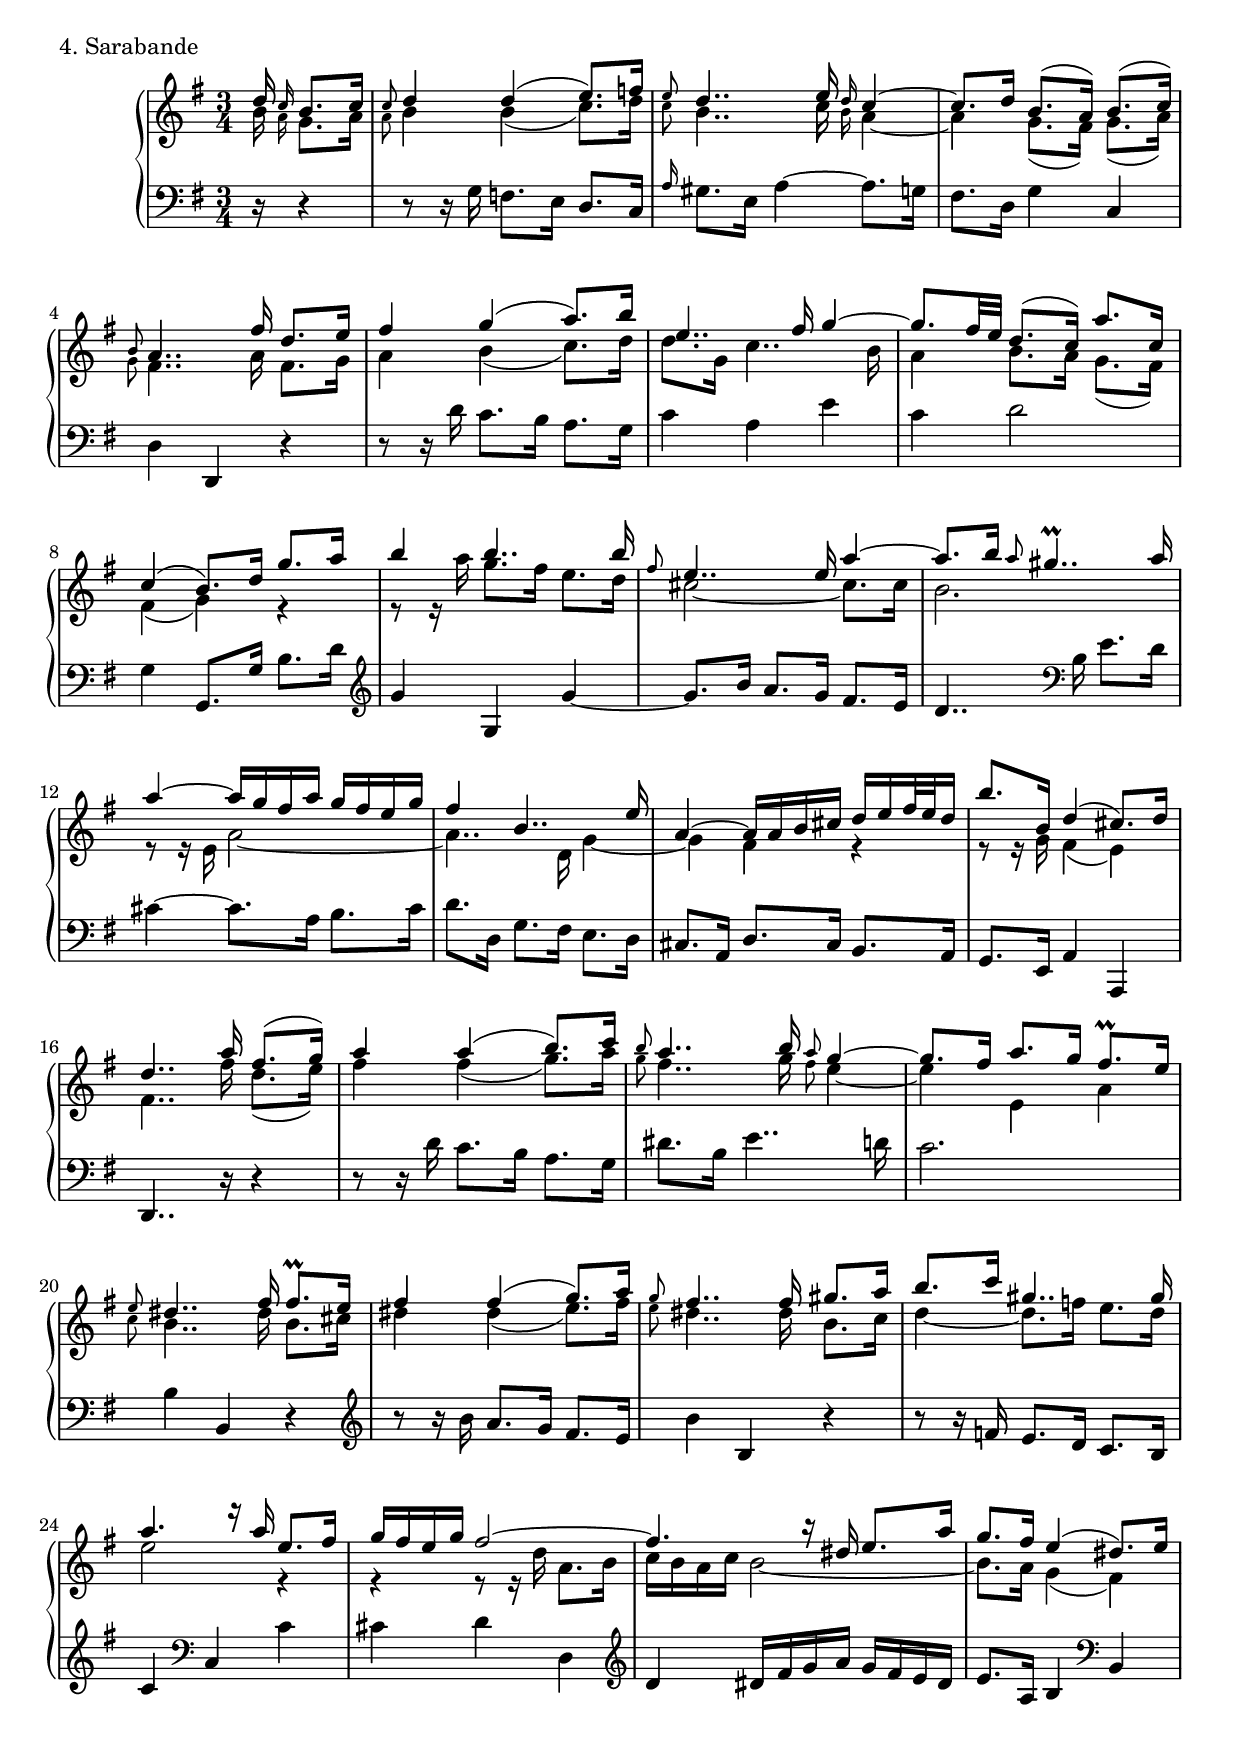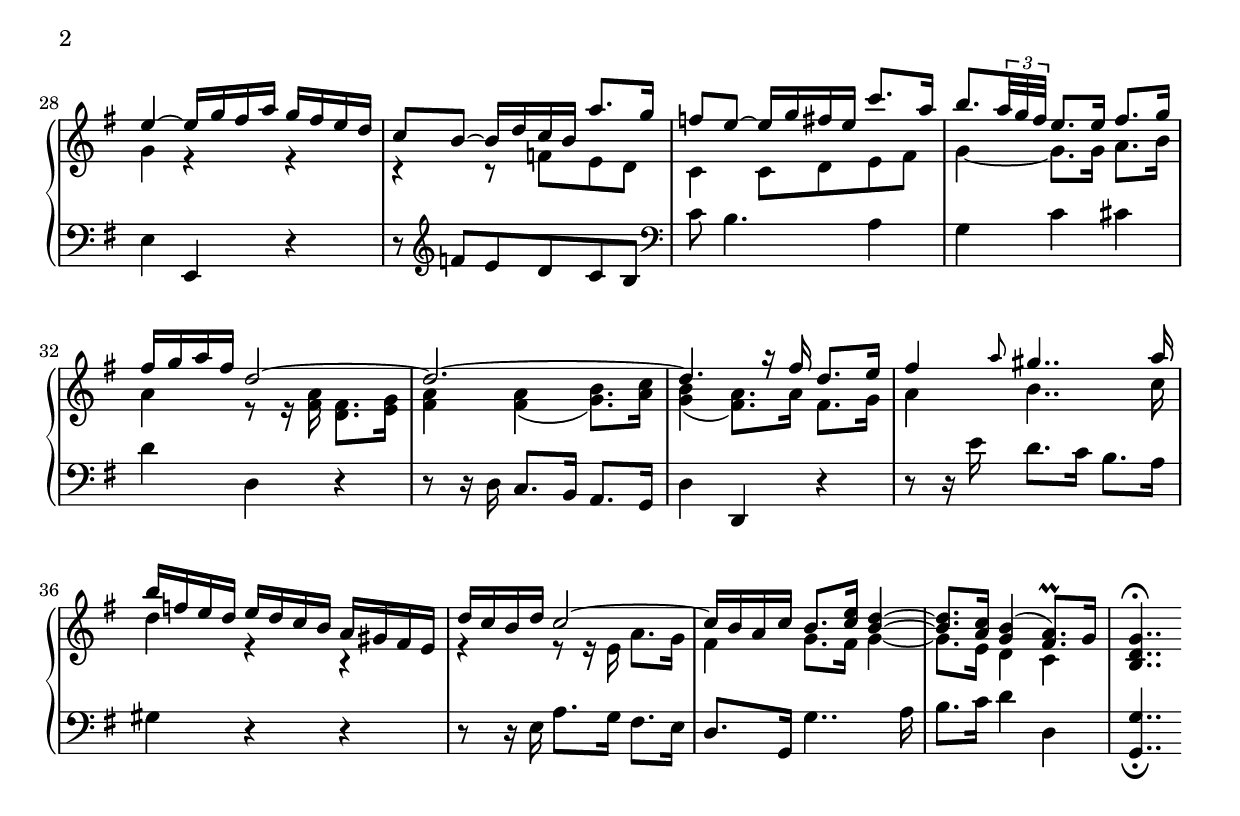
% Partita 5, 4th movement.

\version "2.7.40"

% The following file is so I can write things
% like fs for f# and bf for b-flat.
\include "english.ly"

%************************************************************************************
% Notes for the right hand, in two separate variables that I will put together later:

RHandTopNotes =  \relative d'' { \stemUp \partial 16*5 d16 \grace c b8. c16
% RHT meas 1:
\grace c8 d4 d( e8.) f16
\grace e8 d4.. e16 \grace d c4~
 c8. d16 b8.( a16) b8.( c16)
\grace b8 a4.. fs'16 d8. e16
% RHT meas 5:
 fs4 g( a8.) b16
 e,4.. fs16 g4~
 g8. fs32 e d8.( c16) a'8. c,16
 c4( b8.) d16 g8. a16
 b4 b4.. b16
% RHT meas 10:
\grace fs8 e4.. e16 a4~
 a8. b16 \grace a8 gs4.. \prall a16
 a4~ a16 g fs a g fs e g
 fs4 b,4.. e16
 a,4~ a16 a b cs d e fs32 e d16
% RHT meas 15:
 b'8. b,16 d4( cs8.) d16
 d4.. \bar ":|:" a'16 fs8.( g16) | a4 a( b8.) c16 | \grace b8 a4.. b16 \grace a8 g4~ | g8. fs16 a8. g16 fs8. \prall e16 |
% RHT meas 20:
 \grace e8 ds4.. fs16 fs8. \prall e16 | fs4 fs( g8.) a16 | \grace g8 fs4.. fs16 gs8. a16 | b8. c16 gs4.. gs16 |
% RHT meas 24:
 a4. r16 a e8. fs16 | g fs e g fs2~ | fs4. r16 ds e8. a16 | g8. fs16 e4( ds8.) e16 | e4~ e16 g fs a g fs e d |
% RHT meas 29:
 c8 b~ b16 d c b a'8. g16 | f8 e~ e16 g fs e c'8. a16 | b8. \times 2/3 { a32 g fs } e8.[ e16] fs8.[ g16] |
% RHT meas 32:
 fs g a fs d2~ | d2.~ | d4. r16 fs d8. e16 | fs4 \grace a8 gs4.. a16 | b f e d e d c b a gs fs e |
% RHT meas 37:
 d' c b d c2~ | c16 b a c b8. <e c>16 <d b>4~ | <d b>8. <a c>16 <g b>4( <fs a>8.) \prall g16 | <g d b>4.. \fermata
}


%*************************************************************************************

% Lower notes for the right hand:

RHandBottomNotes =  \relative d'' { \stemDown \partial 16*5 b16 \grace { \stemDown a } \stemDown g8. a16
% RHB meas 1:
\grace { \stemDown a8 } \stemDown b4 b( c8.) d16
\grace { \stemDown c8 } \stemDown b4.. c16 \grace { \stemDown b } \stemDown a4~
 a g8.( fs16) g8.( a16)
\grace { \stemDown g8 } \stemDown fs4.. a16 fs8. g16
% RHB meas 5:
 a4 b( c8.) d16
 d8. g,16 c4.. b16
 a4 b8. a16 g8.( fs16)
 fs4( g) r
 r8 r16 a'16 g8. fs16 e8. d16
% RHB meas 10:
 cs2~ cs8. cs16
 b2.
 r8 r16 e, a2~
 a4.. d,16 g4~
 g fs r
% RHB meas 15:
 r8 r16 g fs4( e) | fs4.. fs'16 d8.( e16) | fs4 fs( g8.) a16
 | \grace { \stemDown g8 } \stemDown fs4.. g16 \grace { \stemDown fs8 } \stemDown e4~ | e e, a |
% RHB meas 20:
 \grace { \stemDown c8 } \stemDown b4.. ds16 b8. cs16 | ds4 ds( e8.) fs16 | \grace { \stemDown e8 } \stemDown ds4..
   ds16 b8. c16 | d4~ d8. f16 e8. d16 | e2 r4 | r r8 r16 d a8. b16 | c b a c b2~ | b8. a16 g4( fs) | g r r |
% RHB meas 29:
 r r8 f e d | c4 c8 d e fs | g4~ g8. g16 a8. b16 | a4 r8 r16 
   <a fs>16 <fs d>8. <g e>16  | <a fs>4 <a fs>( <b g>8.) <c a>16 |  <b g>4( <a fs>8.)
% RHB middle of meas 34:
 a16 fs8. g16 | a4 b4.. c16 | d4 r r | r r8 r16 e, a8. g16 | fs4 g8. fs16 g4~ | g8. e16 d4 c | % put last chord all in the top part.
}


%*************************************************************************************
% LEFT hand notes, finally:

LHandNotes =  \relative g { \partial 16*5 r16 r4
% LH meas 1:
 r8 r16 g16 f8. e16 d8. c16
 \grace { a'16 s } gs8. e16 a4~ a8. g16
 fs8. d16 g4 c,
 d d, r
% LH meas 5:
 r8 r16 d'' c8. b16 a8. g16
 c4 a e'
 c d2
 g,4 g,8. g'16 b8. d16
 \clef treble g4 g, g'~
% LH meas 10:
 g8. b16 a8. g16 fs8. e16
 d4.. \clef bass b16 e8. d16
 cs4~ cs8. a16 b8. cs16
 d8. d,16 g8. fs16 e8. d16
 cs8. a16 d8. cs16 b8. a16
% LH maes 15:
 g8. e16 a4 a, | d4.. r16 r4 | r8 r16 d'' c8. b16 a8. g16 | ds'8. b16 e4.. d16 | c2. |
% LH meas 20:
 b4 b, r | \clef treble r8 r16 b'' a8. g16 fs8. e16 | b'4 b, r | r8 r16 f' e8. d16 c8. b16 | c4 \clef bass c, c' |
% LH meas 25:
 cs d d, | \clef treble d' ds16 fs g a g fs e ds | e8. a,16 b4 \clef bass b, | e e, r | r8 \clef treble f'' e d c b |
% LH meas 30:
 \clef bass c b4. a4 | g c cs | d d, r | r8 r16 d c8. b16 a8. g16 | d'4 d, r | r8 r16 e'' d8. c16 b8. a16 |
% LH meas 36:
 gs4 r r | r8 r16 e a8. g16 fs8. e16 | d8. g,16 g'4.. a16 | b8. c16 d4 d, | <g, g'>4.._\fermata \bar ":|"
}


%*************************************************************************************
%*************************************************************************************
% And here's the score to put it all together:
%*************************************************************************************
%*************************************************************************************

\score {
 
 \context PianoStaff
  <<
   \context Staff = "up" {
     \set Staff.midiInstrument = #"harpsichord"
     \key g \major
     \time 3/4
     << \RHandTopNotes \\ \RHandBottomNotes >>
   }
   \context Staff = "down" {
     \set Staff.midiInstrument = #"harpsichord"
     \key g \major
     \time 3/4
     \clef bass
     \LHandNotes
   }
 >>
 \header { piece = "4. Sarabande" } 
 \midi { \tempo 4=58 }
 \layout { }
}
